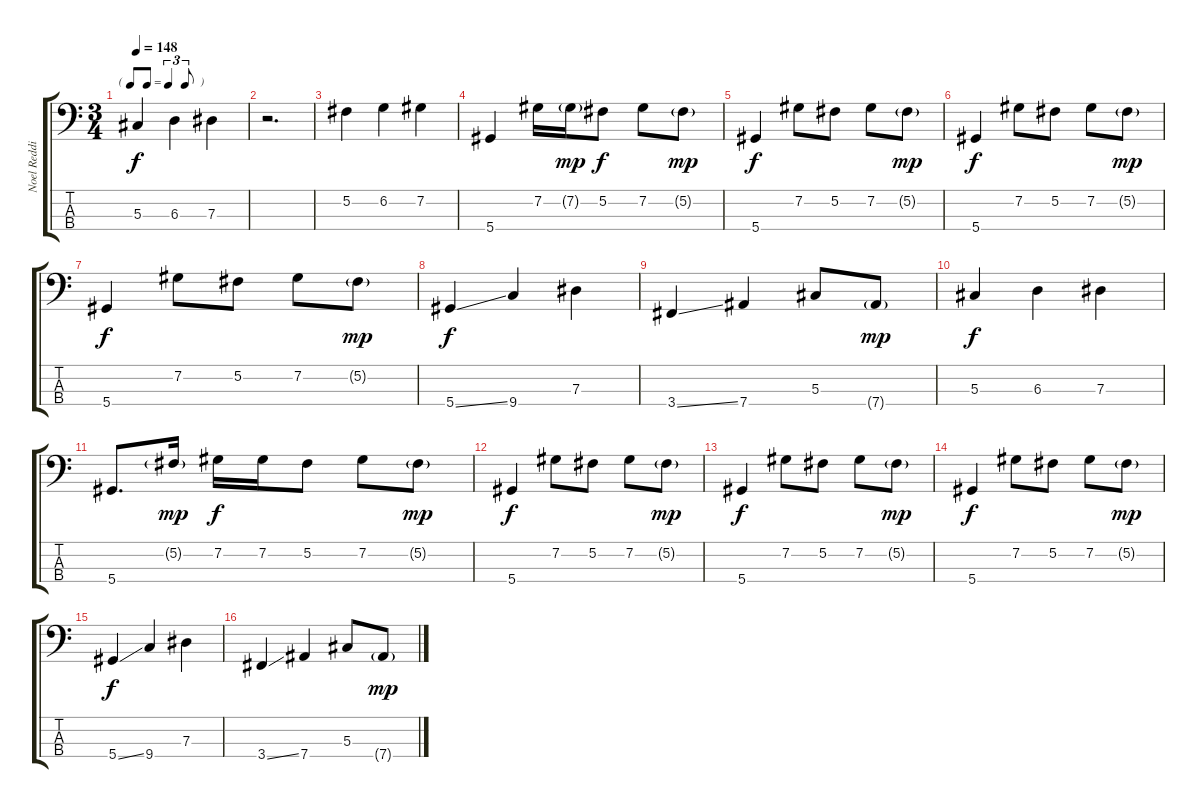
\track ("Noel Redding" "Noel Reddi") {instrument electricbassfinger}
\staff {score tabs}
\tuning (Gb2 Db2 Ab1 Eb1) {hide}
\ts (3 4)
\tf triplet8th
\tempo 148
\clef f4
\ks c
5.3.4{dy f instrument electricbassfinger} 6.3.4 7.3.4 |
r.2{d} |
5.2.4 6.2.4 7.2.4 |
5.4.4 7.2.16 7.2{g}.16{dy mp} 5.2.8{dy f} 7.2.8 5.2{g}.8{dy mp} |
5.4.4{dy f} 7.2.8 5.2.8 7.2.8 5.2{g}.8{dy mp} |
5.4.4{dy f} 7.2.8 5.2.8 7.2.8 5.2{g}.8{dy mp} |
5.4.4{dy f} 7.2.8 5.2.8 7.2.8 5.2{g}.8{dy mp} |
5.4{ss}.4{dy f} 9.4.4 7.3.4 |
3.4{ss}.4 7.4.4 5.3.8 7.4{g}.8{dy mp} |
5.3.4{dy f} 6.3.4 7.3.4 |
5.4.8{d} 5.2{g}.16{dy mp} 7.2.16{dy f} 7.2.16 5.2.8 7.2.8 5.2{g}.8{dy mp} |
5.4.4{dy f} 7.2.8 5.2.8 7.2.8 5.2{g}.8{dy mp} |
5.4.4{dy f} 7.2.8 5.2.8 7.2.8 5.2{g}.8{dy mp} |
5.4.4{dy f} 7.2.8 5.2.8 7.2.8 5.2{g}.8{dy mp} |
5.4{ss}.4{dy f} 9.4.4 7.3.4 |
3.4{ss}.4 7.4.4 5.3.8 7.4{g}.8{dy mp}
